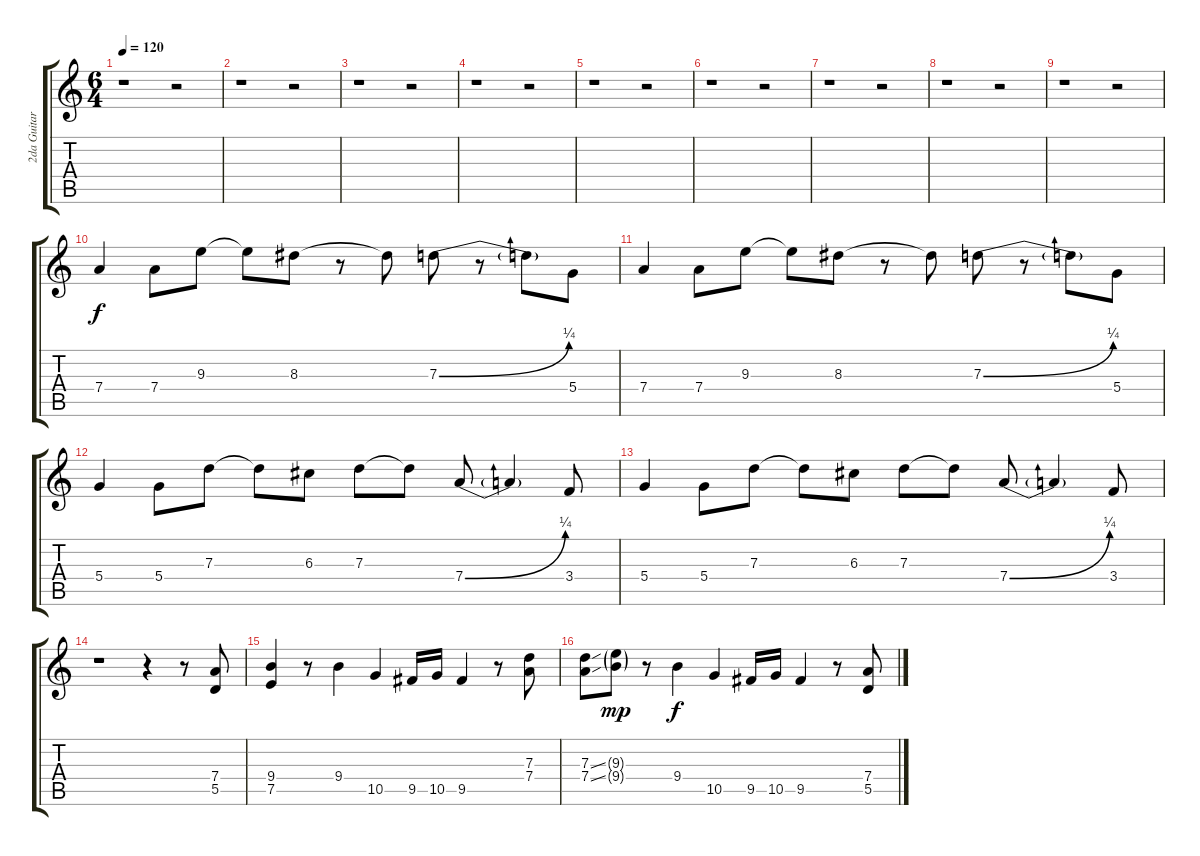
\track ("2da Guitarra" "2da Guitar") {instrument distortionguitar}
\staff {score tabs}
\tuning (E4 B3 G3 D3 A2 E2) {hide}
\ts (6 4)
\tempo 120
\clef g2
\ks c
r.1{dy f} r.2 |
r.1 r.2 |
r.1 r.2 |
r.1 r.2 |
r.1 r.2 |
r.1 r.2 |
r.1 r.2 |
r.1 r.2 |
r.1 r.2 |
7.4.4 7.4.8 9.3.8 9.3{t}.8 8.3.8 r.8 8.3{t}.8 7.3{be (bend 0 0 60 1)}.8 r.8 7.3{t}.8 5.4.8 |
7.4.4 7.4.8 9.3.8 9.3{t}.8 8.3.8 r.8 8.3{t}.8 7.3{be (bend 0 0 60 1)}.8 r.8 7.3{t}.8 5.4.8 |
5.4.4 5.4.8 7.3.8 7.3{t}.8 6.3.8 7.3.8 7.3{t}.8 7.4{be (bend 0 0 60 1)}.8 7.4{t}.4 3.4.8 |
5.4.4 5.4.8 7.3.8 7.3{t}.8 6.3.8 7.3.8 7.3{t}.8 7.4{be (bend 0 0 60 1)}.8 7.4{t}.4 3.4.8 |
r.1 r.4 r.8 (7.4 5.5).8 |
(9.4 7.5).4 r.8 9.4.4 10.5.4 9.5.16 10.5.16 9.5.4 r.8 (7.3 7.4).8 |
(7.3{ss} 7.4{ss}).8 (9.3{g} 9.4{g}).8{dy mp} r.8 9.4.4{dy f} 10.5.4 9.5.16 10.5.16 9.5.4 r.8 (7.4 5.5).8
